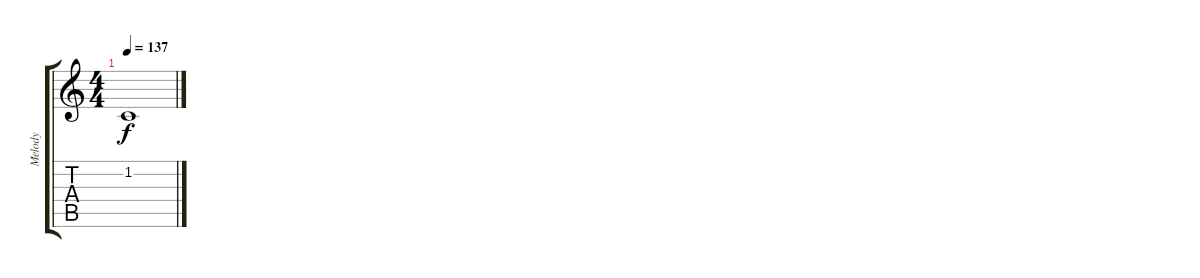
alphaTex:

\track ("Melody" "Melody") {instrument altosax}
\staff {score tabs}
\tuning (E4 B3 G3 D3 A2 E2) {hide}
\ts (4 4)
\tempo 137
\clef g2
\ks c
1.2{t}.1{dy f}
